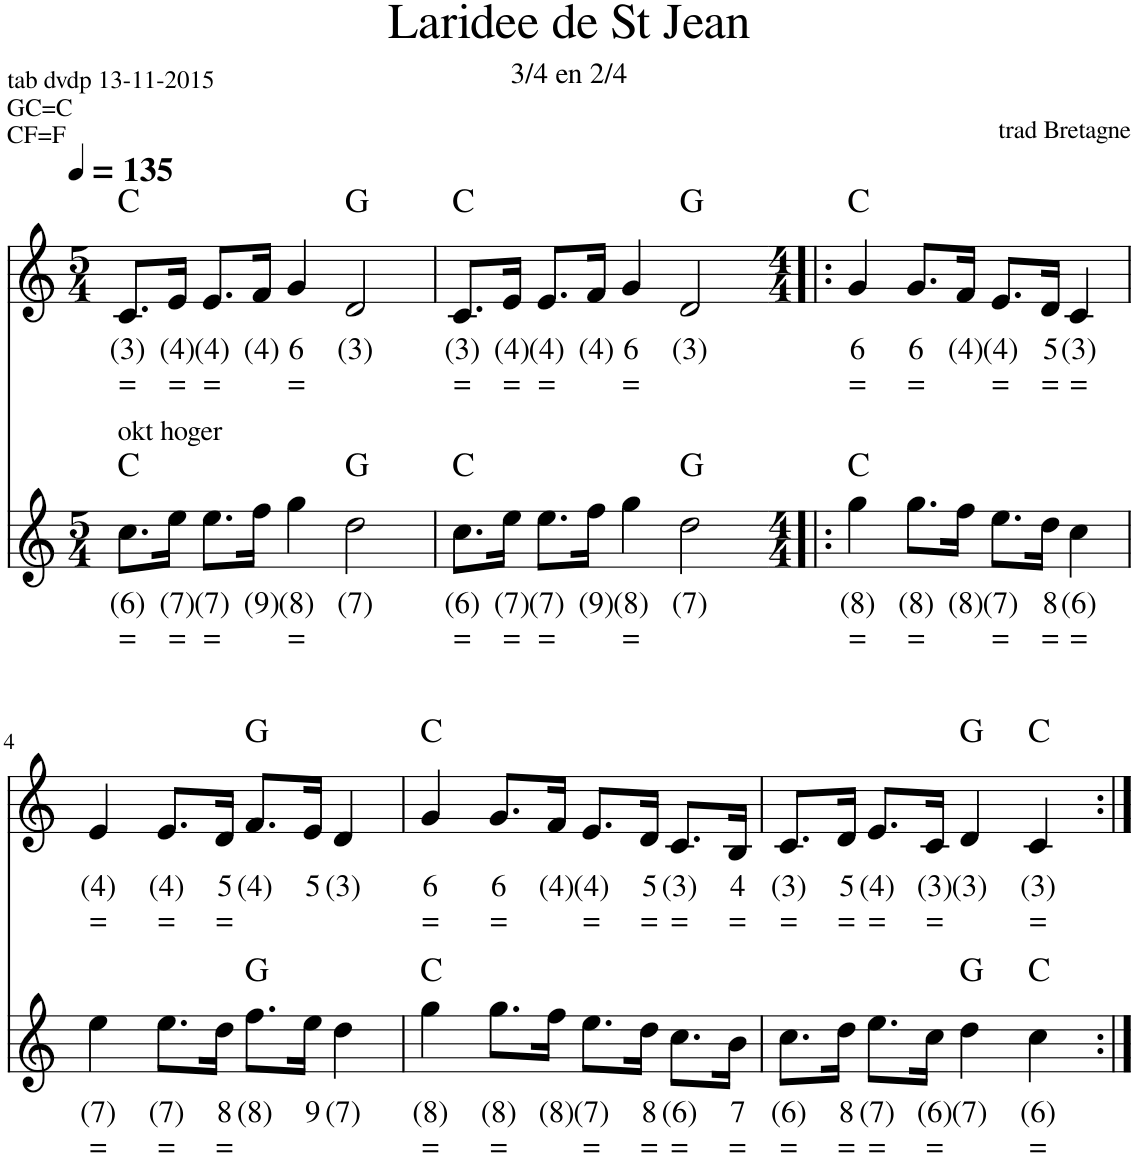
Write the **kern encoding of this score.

**kern	**text	**text	**kern	**text	**text	**harte
*part2	*part2	*part2	*part1	*part1	*part1	*part1
*staff2	*staff2	*staff2	*staff1	*staff1	*staff1	*
*I"Stem	*	*	*I"Stem	*	*	*
*clefG2	*	*	*clefG2	*	*	*
*k[]	*	*	*k[]	*	*	*
*M5/4	*	*	*M5/4	*	*	*
*MM135	*	*	*MM135	*	*	*
=1	=1	=1	=1	=1	=1	=1
!LO:TX:a:t=okt hoger	!	!	!	!	!	!
!	!LO:LY:b	!LO:LY:b	!	!LO:LY:b	!LO:LY:b	!
8.cc\L	(6)	=	8.c/L	(3)	=	C:maj
!	!LO:LY:b	!LO:LY:b	!	!LO:LY:b	!LO:LY:b	!
16ee\Jk	(7)	=	16e/Jk	(4)	=	.
!	!LO:LY:b	!LO:LY:b	!	!LO:LY:b	!LO:LY:b	!
8.ee\L	(7)	=	8.e/L	(4)	=	.
!	!LO:LY:b	!	!	!LO:LY:b	!	!
16ff\Jk	(9)	.	16f/Jk	(4)	.	.
!	!LO:LY:b	!LO:LY:b	!	!LO:LY:b	!LO:LY:b	!
4gg\	(8)	=	4g/	6	=	.
!	!LO:LY:b	!	!	!LO:LY:b	!	!
2dd\	(7)	.	2d/	(3)	.	G:maj
=2	=2	=2	=2	=2	=2	=2
!	!LO:LY:b	!LO:LY:b	!	!LO:LY:b	!LO:LY:b	!
8.cc\L	(6)	=	8.c/L	(3)	=	C:maj
!	!LO:LY:b	!LO:LY:b	!	!LO:LY:b	!LO:LY:b	!
16ee\Jk	(7)	=	16e/Jk	(4)	=	.
!	!LO:LY:b	!LO:LY:b	!	!LO:LY:b	!LO:LY:b	!
8.ee\L	(7)	=	8.e/L	(4)	=	.
!	!LO:LY:b	!	!	!LO:LY:b	!	!
16ff\Jk	(9)	.	16f/Jk	(4)	.	.
!	!LO:LY:b	!LO:LY:b	!	!LO:LY:b	!LO:LY:b	!
4gg\	(8)	=	4g/	6	=	.
!	!LO:LY:b	!	!	!LO:LY:b	!	!
2dd\	(7)	.	2d/	(3)	.	G:maj
=3!|:	=3!|:	=3!|:	=3!|:	=3!|:	=3!|:	=3!|:
*M4/4	*	*	*M4/4	*	*	*
!	!LO:LY:b	!LO:LY:b	!	!LO:LY:b	!LO:LY:b	!
4gg\	(8)	=	4g/	6	=	C:maj
!	!LO:LY:b	!LO:LY:b	!	!LO:LY:b	!LO:LY:b	!
8.gg\L	(8)	=	8.g/L	6	=	.
!	!LO:LY:b	!	!	!LO:LY:b	!	!
16ff\Jk	(8)	.	16f/Jk	(4)	.	.
!	!LO:LY:b	!LO:LY:b	!	!LO:LY:b	!LO:LY:b	!
8.ee\L	(7)	=	8.e/L	(4)	=	.
!	!LO:LY:b	!LO:LY:b	!	!LO:LY:b	!LO:LY:b	!
16dd\Jk	8	=	16d/Jk	5	=	.
!	!LO:LY:b	!LO:LY:b	!	!LO:LY:b	!LO:LY:b	!
4cc\	(6)	=	4c/	(3)	=	.
!!LO:LB:g=z
=4	=4	=4	=4	=4	=4	=4
!	!LO:LY:b	!LO:LY:b	!	!LO:LY:b	!LO:LY:b	!
4ee\	(7)	=	4e/	(4)	=	.
!	!LO:LY:b	!LO:LY:b	!	!LO:LY:b	!LO:LY:b	!
8.ee\L	(7)	=	8.e/L	(4)	=	.
!	!LO:LY:b	!LO:LY:b	!	!LO:LY:b	!LO:LY:b	!
16dd\Jk	8	=	16d/Jk	5	=	.
!	!LO:LY:b	!	!	!LO:LY:b	!	!
8.ff\L	(8)	.	8.f/L	(4)	.	G:maj
!	!LO:LY:b	!	!	!LO:LY:b	!	!
16ee\Jk	9	.	16e/Jk	5	.	.
!	!LO:LY:b	!	!	!LO:LY:b	!	!
4dd\	(7)	.	4d/	(3)	.	.
=5	=5	=5	=5	=5	=5	=5
!	!LO:LY:b	!LO:LY:b	!	!LO:LY:b	!LO:LY:b	!
4gg\	(8)	=	4g/	6	=	C:maj
!	!LO:LY:b	!LO:LY:b	!	!LO:LY:b	!LO:LY:b	!
8.gg\L	(8)	=	8.g/L	6	=	.
!	!LO:LY:b	!	!	!LO:LY:b	!	!
16ff\Jk	(8)	.	16f/Jk	(4)	.	.
!	!LO:LY:b	!LO:LY:b	!	!LO:LY:b	!LO:LY:b	!
8.ee\L	(7)	=	8.e/L	(4)	=	.
!	!LO:LY:b	!LO:LY:b	!	!LO:LY:b	!LO:LY:b	!
16dd\Jk	8	=	16d/Jk	5	=	.
!	!LO:LY:b	!LO:LY:b	!	!LO:LY:b	!LO:LY:b	!
8.cc\L	(6)	=	8.c/L	(3)	=	.
!	!LO:LY:b	!LO:LY:b	!	!LO:LY:b	!LO:LY:b	!
16b\Jk	7	=	16B/Jk	4	=	.
=6	=6	=6	=6	=6	=6	=6
!	!LO:LY:b	!LO:LY:b	!	!LO:LY:b	!LO:LY:b	!
8.cc\L	(6)	=	8.c/L	(3)	=	.
!	!LO:LY:b	!LO:LY:b	!	!LO:LY:b	!LO:LY:b	!
16dd\Jk	8	=	16d/Jk	5	=	.
!	!LO:LY:b	!LO:LY:b	!	!LO:LY:b	!LO:LY:b	!
8.ee\L	(7)	=	8.e/L	(4)	=	.
!	!LO:LY:b	!LO:LY:b	!	!LO:LY:b	!LO:LY:b	!
16cc\Jk	(6)	=	16c/Jk	(3)	=	.
!	!LO:LY:b	!	!	!LO:LY:b	!	!
4dd\	(7)	.	4d/	(3)	.	G:maj
!	!LO:LY:b	!LO:LY:b	!	!LO:LY:b	!LO:LY:b	!
4cc\	(6)	=	4c/	(3)	=	C:maj
=:|!	=:|!	=:|!	=:|!	=:|!	=:|!	=:|!
*-	*-	*-	*-	*-	*-	*-
